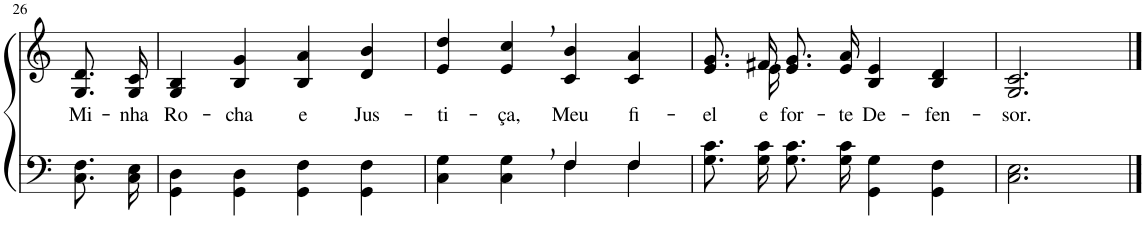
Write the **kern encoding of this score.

**kern	**kern	**text
*part2	*part1	*part1
*staff2	*staff1	*staff1
*I"Parte III e IV	*I"Parte I e II	*
!!LO:PB:g=z
*clefF4	*clefG2	*
*Trd-1c-2	*Trd-1c-2	*
*k[]	*k[]	*
*M4/4	*M4/4	*
=26	=26	=26
!	!	!LO:LY:b
8.C\ 8.F\L	8.G/ 8.d/L	Mi-
!	!	!LO:LY:b
16C\ 16E\Jk	16G/ 16c/Jk	-nha
=27	=27	=27
!	!	!LO:LY:b
4GG\ 4D\	4G/ 4B/	Ro-
!	!	!LO:LY:b
4GG\ 4D\	4B/ 4g/	-cha
!	!	!LO:LY:b
4GG\ 4F\	4B/ 4a/	e
!	!	!LO:LY:b
4GG\ 4F\	4d/ 4b/	Jus-
=28	=28	=28
*^	*	*
!	!	!	!LO:LY:b
2ryy	4C\ 4G\	4e/ 4dd/	-ti-
!	!	!	!LO:LY:b
.	4C\ 4G\	4e/, 4cc/,	-ça,
!	!	!	!LO:LY:b
4F/	4F\	4c/ 4b/	Meu
!	!	!	!LO:LY:b
4F/	4F\	4c/ 4a/	fi-
=29	=29	=29	=29
!	!	!	!LO:LY:b
*v	*v	*^	*
8.G\ 8.c\L	8.e/ 8.g/L	8.ryy	-el
!	!	!	!LO:LY:b
16G\ 16c\Jk	16f#X/Jk	16e\	-e
!	!	!	!LO:LY:b
8.G\ 8.c\L	8.e/ 8.g/L	2.ryy	for-
!	!	!	!LO:LY:b
16G\ 16c\Jk	16e/ 16a/Jk	.	-te
!	!	!	!LO:LY:b
4GG\ 4G\	4B/ 4e/	.	De-
!	!	!	!LO:LY:b
4GG\ 4F\	4B/ 4d/	.	-fen-
*	*v	*v	*
=30	=30	=30
!	!	!LO:LY:b
2.C\ 2.E\	2.G/ 2.c/	-sor.
==	==	==
*-	*-	*-
